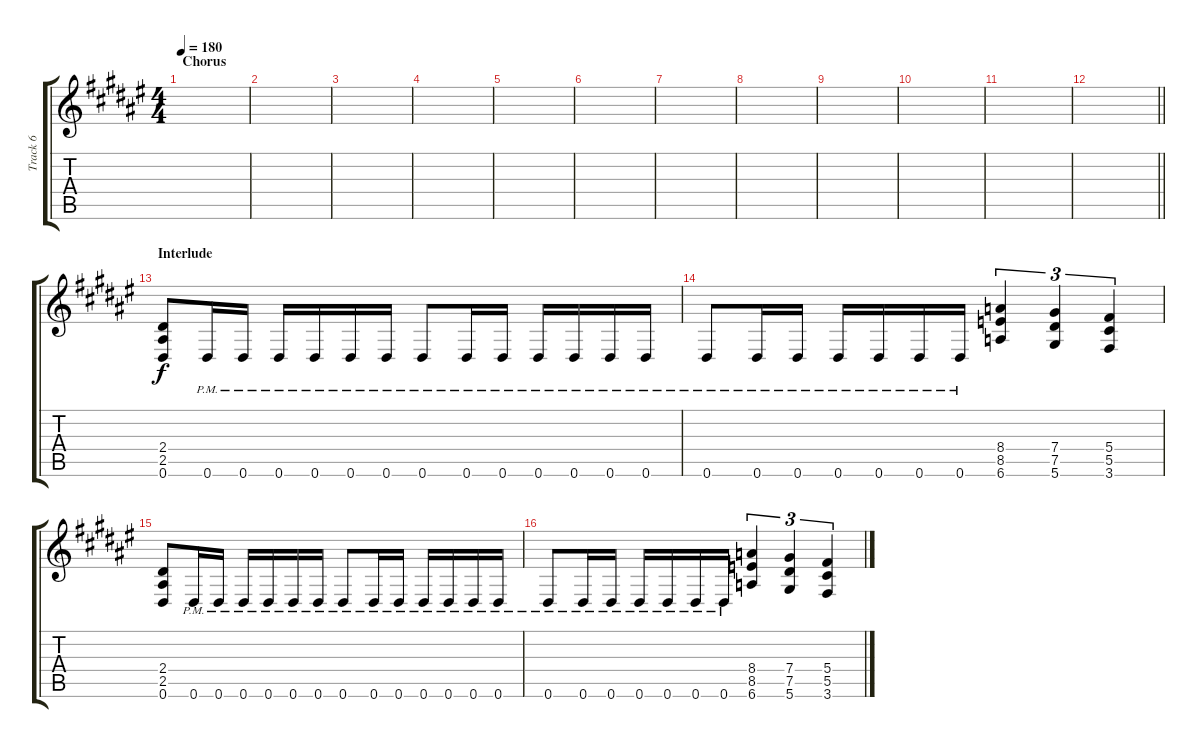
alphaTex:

\track ("Track 6" "Track 6") {instrument distortionguitar}
\staff {score tabs}
\tuning (Eb4 Bb3 Gb3 Db3 Ab2 Eb2) {hide}
\ts (4 4)
\section ("" "Chorus")
\tempo 180
\clef g2
\ks f#
|
|
|
|
|
|
|
|
|
|
|
\barLineRight lightlight
|
\section ("" "Interlude")
(2.4 2.5 0.6).8 0.6{pm}.16 0.6{pm}.16 0.6{pm}.16 0.6{pm}.16 0.6{pm}.16 0.6{pm}.16 0.6{pm}.8 0.6{pm}.16 0.6{pm}.16 0.6{pm}.16 0.6{pm}.16 0.6{pm}.16 0.6{pm}.16 |
0.6{pm}.8 0.6{pm}.16 0.6{pm}.16 0.6{pm}.16 0.6{pm}.16 0.6{pm}.16 0.6{pm}.16 (8.4 8.5 6.6).4{tu (3 2)} (7.4 7.5 5.6).4{tu (3 2)} (5.4 5.5 3.6).4{tu (3 2)} |
(2.4 2.5 0.6).8 0.6{pm}.16 0.6{pm}.16 0.6{pm}.16 0.6{pm}.16 0.6{pm}.16 0.6{pm}.16 0.6{pm}.8 0.6{pm}.16 0.6{pm}.16 0.6{pm}.16 0.6{pm}.16 0.6{pm}.16 0.6{pm}.16 |
0.6{pm}.8 0.6{pm}.16 0.6{pm}.16 0.6{pm}.16 0.6{pm}.16 0.6{pm}.16 0.6{pm}.16 (8.4 8.5 6.6).4{tu (3 2)} (7.4 7.5 5.6).4{tu (3 2)} (5.4 5.5 3.6).4{tu (3 2)}
